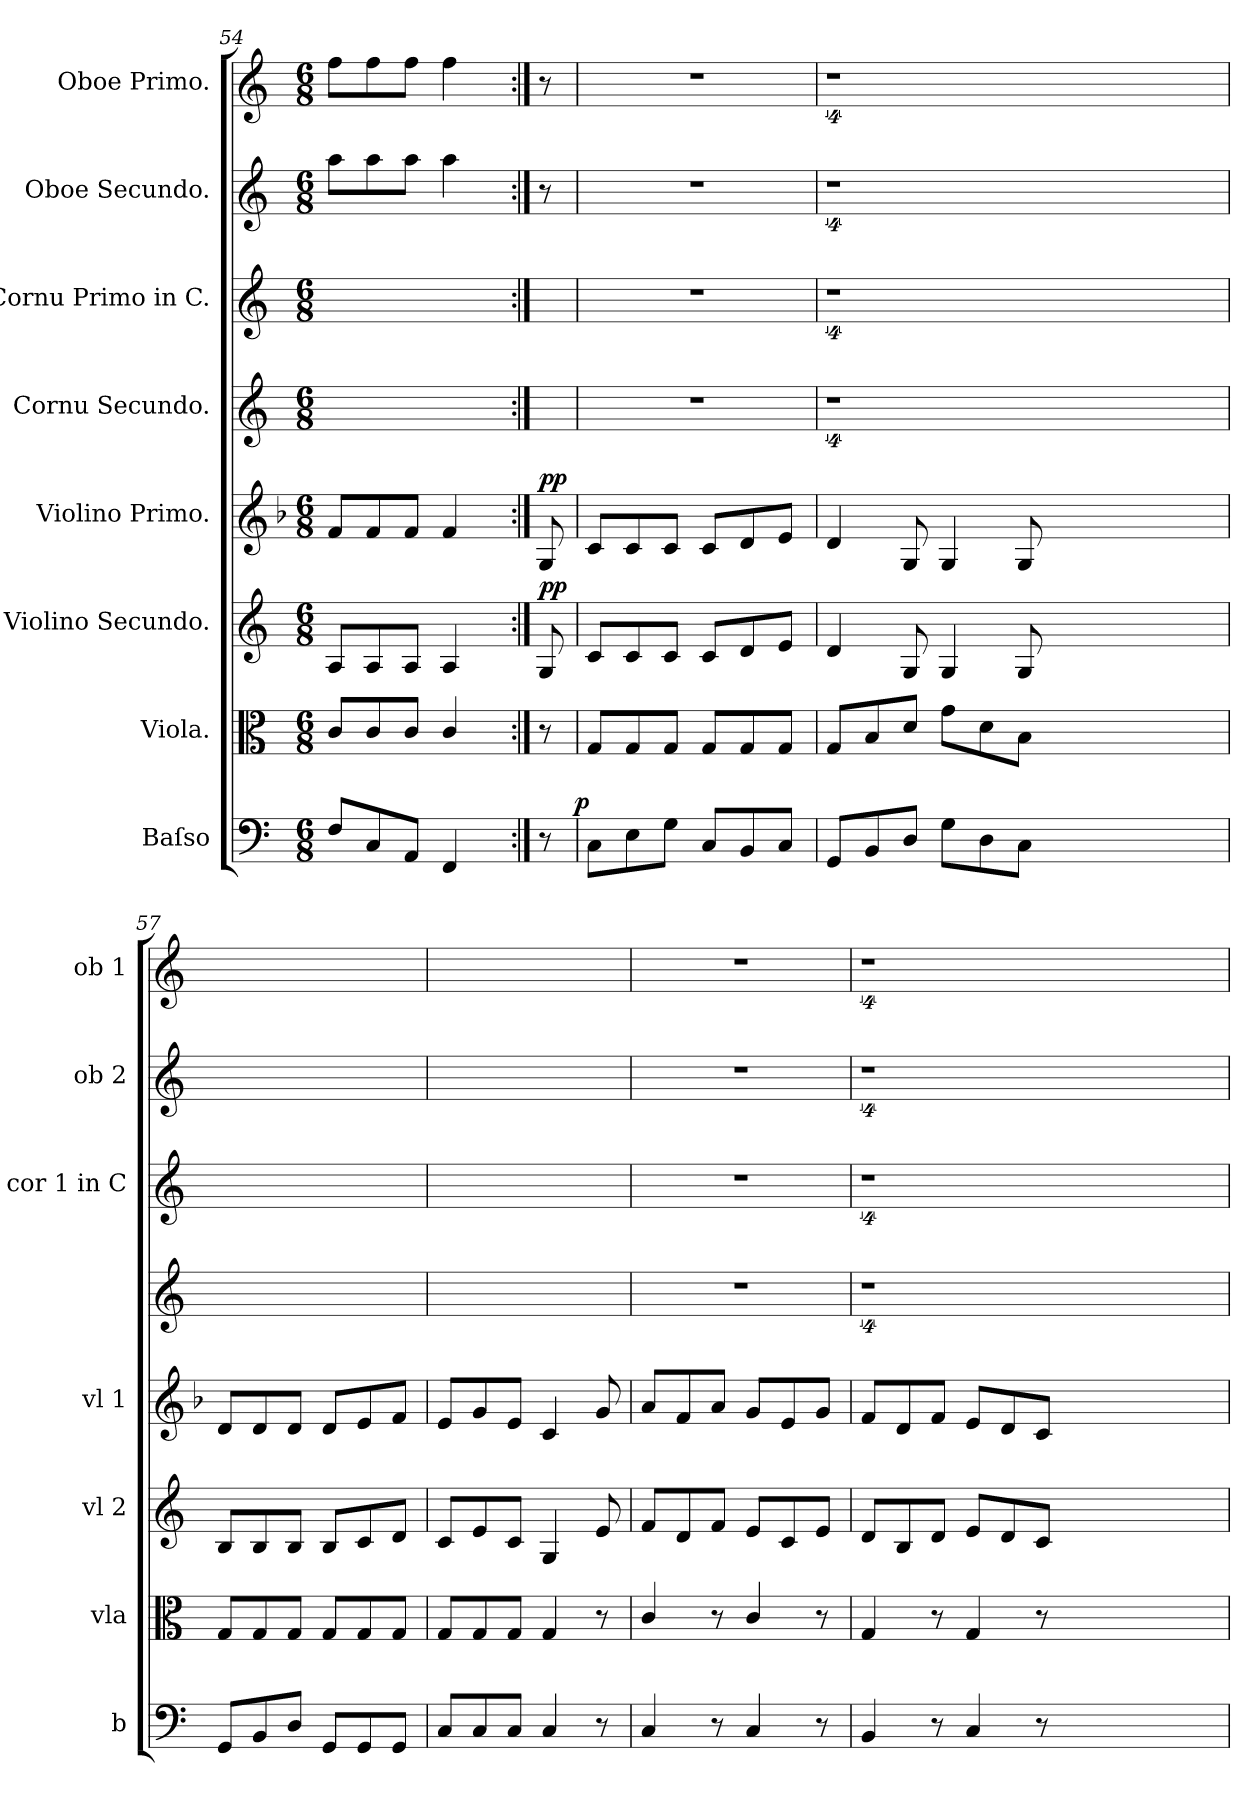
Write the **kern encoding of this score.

**kern	**dynam	**kern	**dynam	**kern	**dynam	**kern	**dynam	**kern	**kern	**kern	**kern
*part8	*part8	*part7	*part7	*part6	*part6	*part5	*part5	*part4	*part3	*part2	*part1
*staff8	*staff8	*staff7	*staff7	*staff6	*staff6	*staff5	*staff5	*staff4	*staff3	*staff2	*staff1
*I"Baſso	*	*I"Viola.	*	*I"Violino Secundo.	*	*I"Violino Primo.	*	*I"Cornu Secundo.	*I"Cornu Primo in C.	*I"Oboe Secundo.	*I"Oboe Primo.
*I'b	*	*I'vla	*	*I'vl 2	*	*I'vl 1	*	*	*I'cor 1 in C	*I'ob 2	*I'ob 1
*clefF4	*	*clefC3	*	*clefG2	*	*clefG2	*	*clefG2	*clefG2	*clefG2	*clefG2
*k[]	*	*k[]	*	*k[]	*	*k[b-]	*	*k[]	*k[]	*k[]	*k[]
*C:	*	*C:	*	*C:	*	*	*	*C:	*C:	*C:	*C:
*M6/8	*	*M6/8	*	*M6/8	*	*M6/8	*	*M6/8	*M6/8	*M6/8	*M6/8
=54	=54	=54	=54	=54	=54	=54	=54	=54	=54	=54	=54
8F/L	.	8c/L	.	8A/L	.	8f/L	.	2ryy	2ryy	8aa\L	8ff\L
8C/	.	8c/	.	8A/	.	8f/	.	.	.	8aa\	8ff\
8AA/J	.	8c/J	.	8A/J	.	8f/J	.	.	.	8aa\J	8ff\J
4FF/	.	4c/	.	4A/	.	4f/	.	.	.	4aa\	4ff\
.	.	.	.	.	.	.	.	8ryy	8ryy	.	.
=:|!	=:|!	=:|!	=:|!	=:|!	=:|!	=:|!	=:|!	=:|!	=:|!	=:|!	=:|!
!	!	!	!	!	!LO:DY:a	!	!LO:DY:a	!	!	!	!
8r	.	8r	.	8G/	pp.	8G/	pp.	8ryy	8ryy	8r	8r
=55	=55	=55	=55	=55	=55	=55	=55	=55	=55	=55	=55
!	!LO:DY:a:rj	!	!LO:DY:a	!	!	!	!	!	!	!	!
8C\L	p	8G/L	p&colon;	8c/L	.	8c/L	.	2.r	2.r	2.r	2.r
8E\	.	8G/	.	8c/	.	8c/	.	.	.	.	.
8G\J	.	8G/J	.	8c/J	.	8c/J	.	.	.	.	.
8C/L	.	8G/L	.	8c/L	.	8c/L	.	.	.	.	.
8BB/	.	8G/	.	8d/	.	8d/	.	.	.	.	.
8C/J	.	8G/J	.	8e/J	.	8e/J	.	.	.	.	.
=56	=56	=56	=56	=56	=56	=56	=56	=56	=56	=56	=56
8GG/L	.	8G/L	.	4d/	.	4d/	.	4%9r	4%9r	4%9r	4%9r
8BB/	.	8B/	.	.	.	.	.	.	.	.	.
8D/J	.	8d/J	.	8G/	.	8G/	.	.	.	.	.
8G\L	.	8g\L	.	4G/	.	4G/	.	.	.	.	.
8D\	.	8d\	.	.	.	.	.	.	.	.	.
8C\J	.	8B\J	.	8G/	.	8G/	.	.	.	.	.
1.ryy	.	1.ryy	.	1.ryy	.	1.ryy	.	.	.	.	.
=57	=57	=57	=57	=57	=57	=57	=57	=57	=57	=57	=57
8GG/L	.	8G/L	.	8B/L	.	8d/L	.	2.ryy	2.ryy	2.ryy	2.ryy
8BB/	.	8G/	.	8B/	.	8d/	.	.	.	.	.
8D/J	.	8G/J	.	8B/J	.	8d/J	.	.	.	.	.
8GG/L	.	8G/L	.	8B/L	.	8d/L	.	.	.	.	.
8GG/	.	8G/	.	8c/	.	8e/	.	.	.	.	.
8GG/J	.	8G/J	.	8d/J	.	8f/J	.	.	.	.	.
=58	=58	=58	=58	=58	=58	=58	=58	=58	=58	=58	=58
8C/L	.	8G/L	.	8c/L	.	8e/L	.	2.ryy	2.ryy	2.ryy	2.ryy
8C/	.	8G/	.	8e/	.	8g/	.	.	.	.	.
8C/J	.	8G/J	.	8c/J	.	8e/J	.	.	.	.	.
4C/	.	4G/	.	4G/	.	4c/	.	.	.	.	.
8r	.	8r	.	8e/	.	8g/	.	.	.	.	.
=59	=59	=59	=59	=59	=59	=59	=59	=59	=59	=59	=59
4C/	.	4c/	.	8f/L	.	8a/L	.	2.r	2.r	2.r	2.r
.	.	.	.	8d/	.	8f/	.	.	.	.	.
8r	.	8r	.	8f/J	.	8a/J	.	.	.	.	.
4C/	.	4c/	.	8e/L	.	8g/L	.	.	.	.	.
.	.	.	.	8c/	.	8e/	.	.	.	.	.
8r	.	8r	.	8e/J	.	8g/J	.	.	.	.	.
=60	=60	=60	=60	=60	=60	=60	=60	=60	=60	=60	=60
4BB/	.	4G/	.	8d/L	.	8f/L	.	4%9r	4%9r	4%9r	4%9r
.	.	.	.	8B/	.	8d/	.	.	.	.	.
8r	.	8r	.	8d/J	.	8f/J	.	.	.	.	.
4C/	.	4G/	.	8e/L	.	8e/L	.	.	.	.	.
.	.	.	.	8d/	.	8d/	.	.	.	.	.
8r	.	8r	.	8c/J	.	8c/J	.	.	.	.	.
1.ryy	.	1.ryy	.	1.ryy	.	1.ryy	.	.	.	.	.
=	=	=	=	=	=	=	=	=	=	=	=
*-	*-	*-	*-	*-	*-	*-	*-	*-	*-	*-	*-
